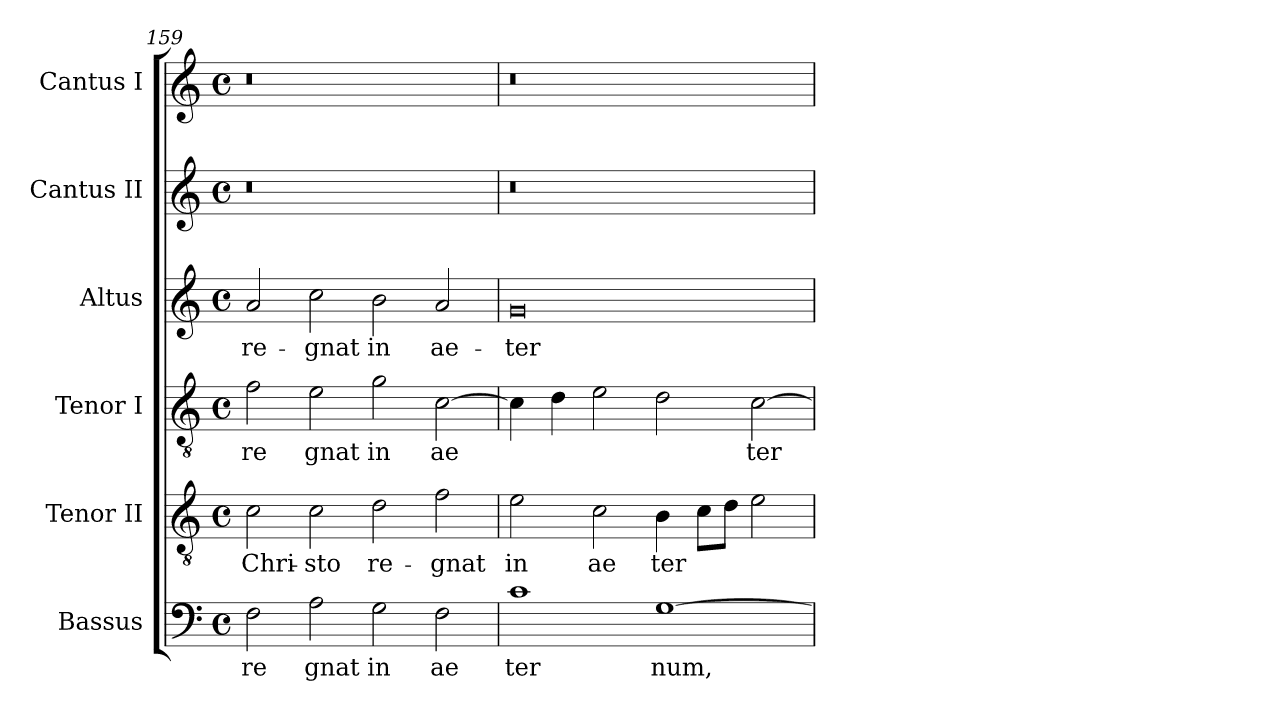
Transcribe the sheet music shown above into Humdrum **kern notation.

**kern	**text	**kern	**text	**kern	**text	**kern	**text	**kern	**kern
*part6	*part6	*part5	*part5	*part4	*part4	*part3	*part3	*part2	*part1
*staff6	*staff6	*staff5	*staff5	*staff4	*staff4	*staff3	*staff3	*staff2	*staff1
*I"Bassus	*	*I"Tenor II	*	*I"Tenor I	*	*I"Altus	*	*I"Cantus II	*I"Cantus I
*clefF4	*	*clefGv2	*	*clefGv2	*	*clefG2	*	*clefG2	*clefG2
*M4/4	*	*M4/4	*	*M4/4	*	*M4/4	*	*M4/4	*M4/4
*met(c)	*	*met(c)	*	*met(c)	*	*met(c)	*	*met(c)	*met(c)
=159	=159	=159	=159	=159	=159	=159	=159	=159	=159
!	!LO:LY:b:cj	!	!LO:LY:b:cj	!	!LO:LY:b:cj	!	!LO:LY:b:cj	!	!
2F\	re	2c\	Chri-	2f\	re	2a/	re-	0r	0r
!	!LO:LY:b:cj	!	!LO:LY:b:cj	!	!LO:LY:b:cj	!	!LO:LY:b:cj	!	!
2A\	gnat	2c\	-sto	2e\	gnat	2cc\	-gnat	.	.
!	!LO:LY:b:cj	!	!LO:LY:b:cj	!	!LO:LY:b:cj	!	!LO:LY:b:cj	!	!
2G\	in	2d\	re-	2g\	in	2b\	in	.	.
!	!LO:LY:b:cj	!	!LO:LY:b:cj	!	!LO:LY:b:cj	!	!LO:LY:b:cj	!	!
2F\	ae	2f\	-gnat	[<2c\	ae	2a/	ae-	.	.
!!LO:LB:g=z
=160	=160	=160	=160	=160	=160	=160	=160	=160	=160
!	!LO:LY:b:cj	!	!LO:LY:b:cj	!	!	!	!LO:LY:b:cj	!	!
1c	ter	2e\	in	4c\]	.	0g	-ter	0r	0r
.	.	.	.	4d\	.	.	.	.	.
!	!	!	!LO:LY:b:cj	!	!	!	!	!	!
.	.	2c\	ae	2e\	.	.	.	.	.
!	!LO:LY:b	!	!LO:LY:b	!	!	!	!	!	!
[>1G	num,	4B\	ter	2d\	.	.	.	.	.
.	.	8c\L	.	.	.	.	.	.	.
.	.	8d\J	.	.	.	.	.	.	.
!	!	!	!	!	!LO:LY:b	!	!	!	!
.	.	2e\	.	[>2c\	ter-	.	.	.	.
=	=	=	=	=	=	=	=	=	=
*-	*-	*-	*-	*-	*-	*-	*-	*-	*-
